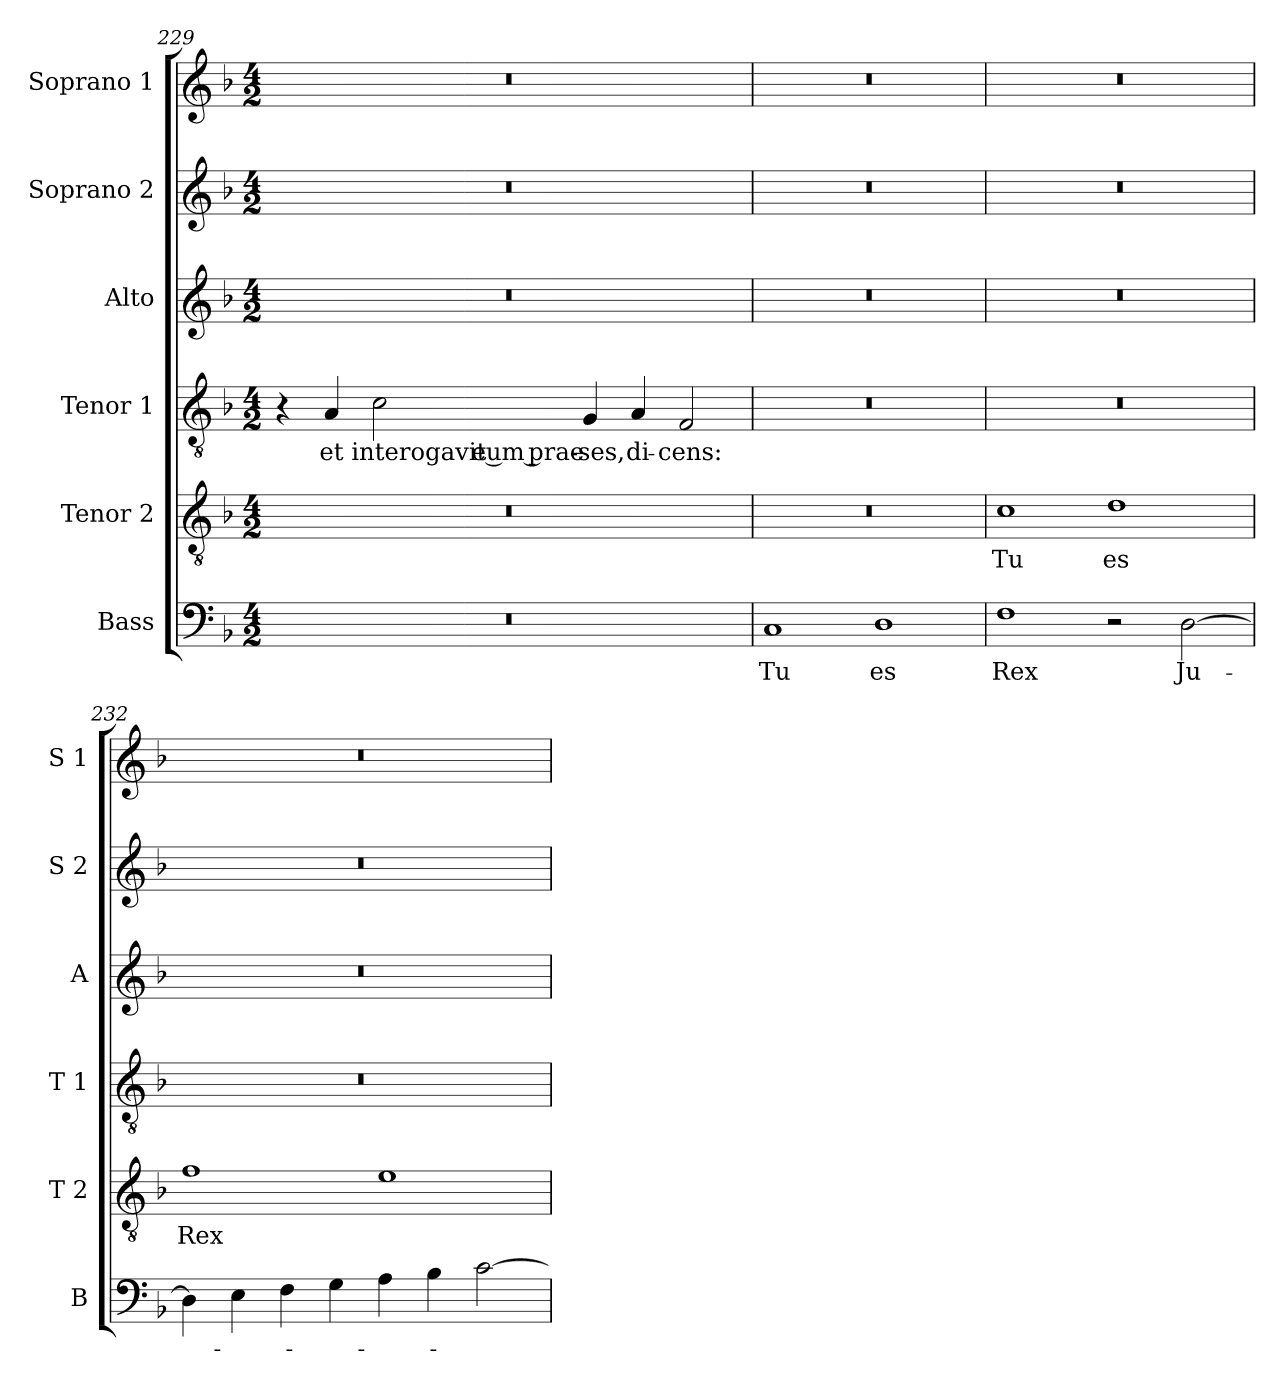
**kern	**text	**kern	**text	**kern	**text	**kern	**kern	**kern
*part6	*part6	*part5	*part5	*part4	*part4	*part3	*part2	*part1
*staff6	*staff6	*staff5	*staff5	*staff4	*staff4	*staff3	*staff2	*staff1
*I"Bass	*	*I"Tenor 2	*	*I"Tenor 1	*	*I"Alto	*I"Soprano 2	*I"Soprano 1
*I'B	*	*I'T 2	*	*I'T 1	*	*I'A	*I'S 2	*I'S 1
*clefF4	*	*clefGv2	*	*clefGv2	*	*clefG2	*clefG2	*clefG2
*k[b-]	*	*k[b-]	*	*k[b-]	*	*k[b-]	*k[b-]	*k[b-]
*F:	*	*F:	*	*F:	*	*F:	*F:	*F:
*M4/2	*	*M4/2	*	*M4/2	*	*M4/2	*M4/2	*M4/2
=229	=229	=229	=229	=229	=229	=229	=229	=229
0r	.	0r	.	4r	.	0r	0r	0r
!	!	!	!	!	!LO:LY:b	!	!	!
.	.	.	.	4A/	et	.	.	.
!	!	!	!	!	!LO:LY:b	!	!	!
.	.	.	.	2c\	interogavit eum prae-	.	.	.
!	!	!	!	!	!LO:LY:b	!	!	!
.	.	.	.	4G/	-ses,	.	.	.
!	!	!	!	!	!LO:LY:b	!	!	!
.	.	.	.	4A/	di-	.	.	.
!	!	!	!	!	!LO:LY:b	!	!	!
.	.	.	.	2F/	-cens:	.	.	.
=230	=230	=230	=230	=230	=230	=230	=230	=230
!	!LO:LY:b	!	!	!	!	!	!	!
1C	Tu	0r	.	0r	.	0r	0r	0r
!	!LO:LY:b	!	!	!	!	!	!	!
1D	es	.	.	.	.	.	.	.
=231	=231	=231	=231	=231	=231	=231	=231	=231
!	!LO:LY:b	!	!	!	!	!	!	!
!	!	!	!LO:LY:b	!	!	!	!	!
1F	Rex	1c	Tu	0r	.	0r	0r	0r
!	!	!	!LO:LY:b	!	!	!	!	!
2r	.	1d	es	.	.	.	.	.
!	!LO:LY:b	!	!	!	!	!	!	!
[2D\	Ju-	.	.	.	.	.	.	.
!!LO:LB:g=z
=232	=232	=232	=232	=232	=232	=232	=232	=232
!	!	!	!LO:LY:b	!	!	!	!	!
4D\]	.	1f	Rex	0r	.	0r	0r	0r
4E\	.	.	.	.	.	.	.	.
4F\	.	.	.	.	.	.	.	.
4G\	.	.	.	.	.	.	.	.
4A\	.	1e	.	.	.	.	.	.
4B-\	.	.	.	.	.	.	.	.
[2c\	.	.	.	.	.	.	.	.
=	=	=	=	=	=	=	=	=
*-	*-	*-	*-	*-	*-	*-	*-	*-
